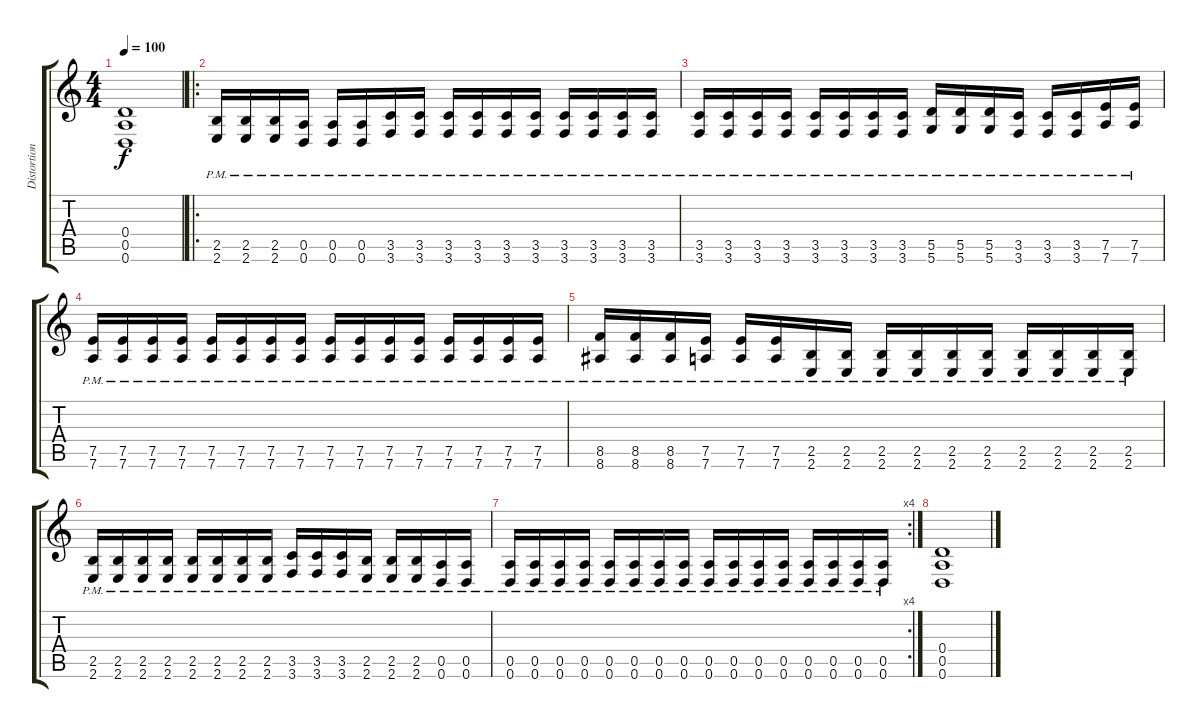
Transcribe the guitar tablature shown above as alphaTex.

\track ("Distortion Guitar - Rhythm" "Distortion") {instrument distortionguitar}
\staff {score tabs}
\tuning (E4 B3 G3 D3 A2 D2) {hide}
\ts (4 4)
\tempo 100
\clef g2
\ks c
(0.4{t} 0.5{t} 0.6{t}).1{dy f} |
\ro
(2.5{pm} 2.6{pm}).16 (2.5{pm} 2.6{pm}).16 (2.5{pm} 2.6{pm}).16 (0.5{pm} 0.6{pm}).16 (0.5{pm} 0.6{pm}).16 (0.5{pm} 0.6{pm}).16 (3.5{pm} 3.6{pm}).16 (3.5{pm} 3.6{pm}).16 (3.5{pm} 3.6{pm}).16 (3.5{pm} 3.6{pm}).16 (3.5{pm} 3.6{pm}).16 (3.5{pm} 3.6{pm}).16 (3.5{pm} 3.6{pm}).16 (3.5{pm} 3.6{pm}).16 (3.5{pm} 3.6{pm}).16 (3.5{pm} 3.6{pm}).16 |
(3.5{pm} 3.6{pm}).16 (3.5{pm} 3.6{pm}).16 (3.5{pm} 3.6{pm}).16 (3.5{pm} 3.6{pm}).16 (3.5{pm} 3.6{pm}).16 (3.5{pm} 3.6{pm}).16 (3.5{pm} 3.6{pm}).16 (3.5{pm} 3.6{pm}).16 (5.5{pm} 5.6{pm}).16 (5.5{pm} 5.6{pm}).16 (5.5{pm} 5.6{pm}).16 (3.5{pm} 3.6{pm}).16 (3.5{pm} 3.6{pm}).16 (3.5{pm} 3.6{pm}).16 (7.5{pm} 7.6{pm}).16 (7.5{pm} 7.6{pm}).16 |
(7.5{pm} 7.6{pm}).16 (7.5{pm} 7.6{pm}).16 (7.5{pm} 7.6{pm}).16 (7.5{pm} 7.6{pm}).16 (7.5{pm} 7.6{pm}).16 (7.5{pm} 7.6{pm}).16 (7.5{pm} 7.6{pm}).16 (7.5{pm} 7.6{pm}).16 (7.5{pm} 7.6{pm}).16 (7.5{pm} 7.6{pm}).16 (7.5{pm} 7.6{pm}).16 (7.5{pm} 7.6{pm}).16 (7.5{pm} 7.6{pm}).16 (7.5{pm} 7.6{pm}).16 (7.5{pm} 7.6{pm}).16 (7.5{pm} 7.6{pm}).16 |
(8.5{pm} 8.6{pm}).16 (8.5{pm} 8.6{pm}).16 (8.5{pm} 8.6{pm}).16 (7.5{pm} 7.6{pm}).16 (7.5{pm} 7.6{pm}).16 (7.5{pm} 7.6{pm}).16 (2.5{pm} 2.6{pm}).16 (2.5{pm} 2.6{pm}).16 (2.5{pm} 2.6{pm}).16 (2.5{pm} 2.6{pm}).16 (2.5{pm} 2.6{pm}).16 (2.5{pm} 2.6{pm}).16 (2.5{pm} 2.6{pm}).16 (2.5{pm} 2.6{pm}).16 (2.5{pm} 2.6{pm}).16 (2.5{pm} 2.6{pm}).16 |
(2.5{pm} 2.6{pm}).16 (2.5{pm} 2.6{pm}).16 (2.5{pm} 2.6{pm}).16 (2.5{pm} 2.6{pm}).16 (2.5{pm} 2.6{pm}).16 (2.5{pm} 2.6{pm}).16 (2.5{pm} 2.6{pm}).16 (2.5{pm} 2.6{pm}).16 (3.5{pm} 3.6{pm}).16 (3.5{pm} 3.6{pm}).16 (3.5{pm} 3.6{pm}).16 (2.5{pm} 2.6{pm}).16 (2.5{pm} 2.6{pm}).16 (2.5{pm} 2.6{pm}).16 (0.5{pm} 0.6{pm}).16 (0.5{pm} 0.6{pm}).16 |
\rc 4
(0.5{pm} 0.6{pm}).16 (0.5{pm} 0.6{pm}).16 (0.5{pm} 0.6{pm}).16 (0.5{pm} 0.6{pm}).16 (0.5{pm} 0.6{pm}).16 (0.5{pm} 0.6{pm}).16 (0.5{pm} 0.6{pm}).16 (0.5{pm} 0.6{pm}).16 (0.5{pm} 0.6{pm}).16 (0.5{pm} 0.6{pm}).16 (0.5{pm} 0.6{pm}).16 (0.5{pm} 0.6{pm}).16 (0.5{pm} 0.6{pm}).16 (0.5{pm} 0.6{pm}).16 (0.5{pm} 0.6{pm}).16 (0.5{pm} 0.6{pm}).16 |
(0.4 0.5 0.6).1
